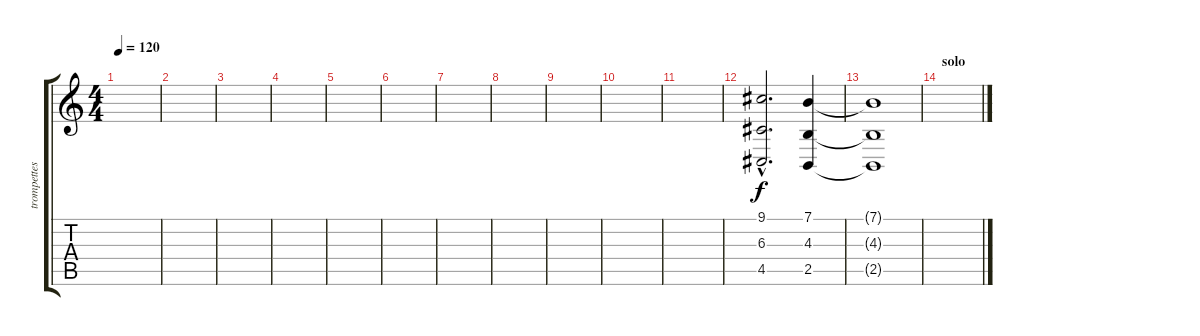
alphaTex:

\track ("trompettes" "trompettes") {instrument baritonesax}
\staff {score tabs}
\tuning (E4 B3 G3 D3 A2 E2) {hide}
\ts (4 4)
\tempo 120
\clef g2
\ks c
|
|
|
|
|
|
|
|
|
|
|
(9.1{hac} 6.3{hac} 4.5{hac}).2{d} (7.1 4.3 2.5).4 |
(7.1{t} 4.3{t} 2.5{t}).1 |
\section ("" "solo")
